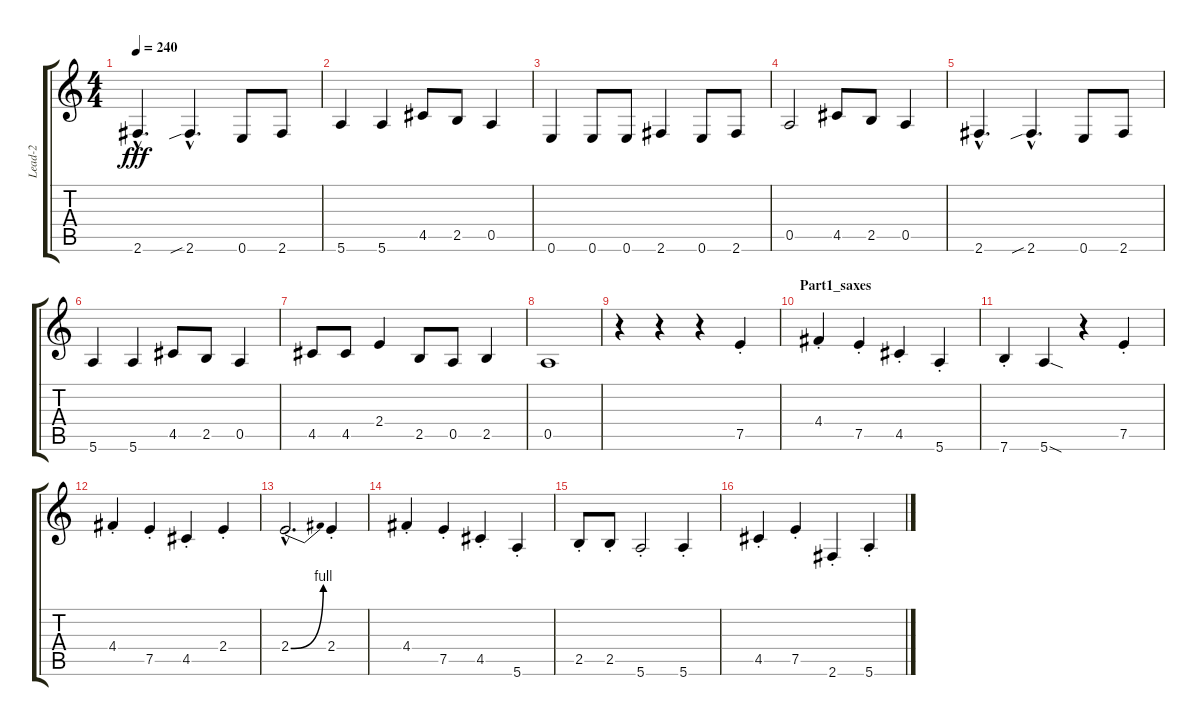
\track ("Lead-2" "Lead-2") {instrument acousticguitarnylon}
\staff {score tabs}
\tuning (E4 B3 G3 D3 A2 E2) {hide}
\ts (4 4)
\tempo 240
\clef g2
\ks c
2.6{hac}.4{d dy fff} 2.6{sib hac}.4{d} 0.6.8 2.6.8 |
5.6.4 5.6.4 4.5.8 2.5.8 0.5.4 |
0.6.4 0.6.8 0.6.8 2.6.4 0.6.8 2.6.8 |
0.5.2 4.5.8 2.5.8 0.5.4 |
2.6{hac}.4{d} 2.6{sib hac}.4{d} 0.6.8 2.6.8 |
5.6.4 5.6.4 4.5.8 2.5.8 0.5.4 |
4.5.8 4.5.8 2.4.4 2.5.8 0.5.8 2.5.4 |
0.5.1 |
r.4{volume 16 balance 11 instrument baritonesax} r.4 r.4 7.5{st}.4 |
\section ("" "Part1_saxes")
4.4{st}.4 7.5{st}.4 4.5{st}.4 5.6{st}.4 |
7.6{st}.4 5.6{sod}.4 r.4 7.5{st}.4 |
4.4{st}.4 7.5{st}.4 4.5{st}.4 2.4{st}.4 |
2.4{be (bend 0 0 60 4) hac}.2{d} 2.4{st}.4 |
4.4{st}.4 7.5{st}.4 4.5{st}.4 5.6{st}.4 |
2.5{st}.8 2.5{st}.8 5.6{st}.2 5.6{st}.4 |
4.5{st}.4 7.5{st}.4 2.6{st}.4 5.6{st}.4
